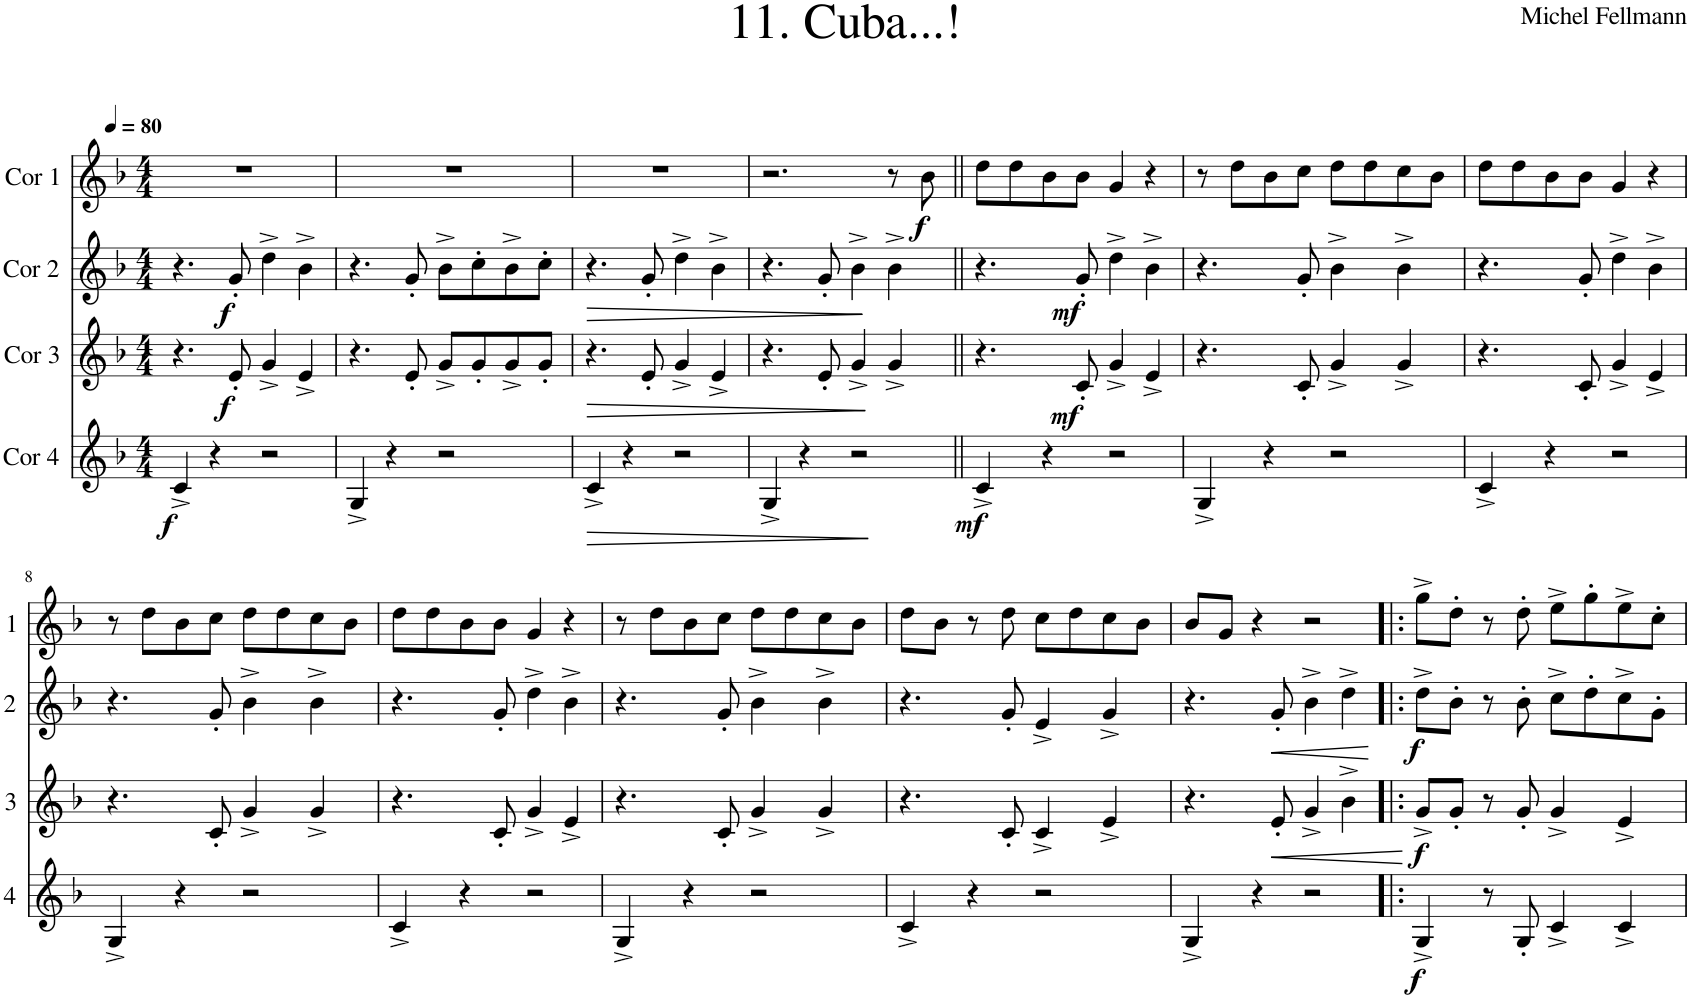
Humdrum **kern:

**kern	**dynam	**kern	**dynam	**kern	**dynam	**kern	**dynam
*part4	*part4	*part3	*part3	*part2	*part2	*part1	*part1
*staff4	*staff4	*staff3	*staff3	*staff2	*staff2	*staff1	*staff1
*I"Cor 4	*	*I"Cor 3	*	*I"Cor 2	*	*I"Cor 1	*
*clefG2	*	*clefG2	*	*clefG2	*	*clefG2	*
*Trd4c7	*	*Trd4c7	*	*Trd4c7	*	*Trd4c7	*
*k[b-]	*	*k[b-]	*	*k[b-]	*	*k[b-]	*
*M4/4	*	*M4/4	*	*M4/4	*	*M4/4	*
*MM80	*	*MM80	*	*MM80	*	*MM80	*
=1	=1	=1	=1	=1	=1	=1	=1
!	!LO:DY:b	!	!	!	!	!	!
4c^/	f	4.r	.	4.r	.	1r	.
4r	.	.	.	.	.	.	.
!	!	!	!LO:DY:b	!	!LO:DY:b	!	!
.	.	8e'/	f	8g'/	f	.	.
2r	.	4g^/	.	4dd^\	.	.	.
.	.	4e^/	.	4b-^\	.	.	.
=2	=2	=2	=2	=2	=2	=2	=2
4G^/	.	4.r	.	4.r	.	1r	.
4r	.	.	.	.	.	.	.
.	.	8e'/	.	8g'/	.	.	.
2r	.	8g^/L	.	8b-^\L	.	.	.
.	.	8g'/	.	8cc'\	.	.	.
.	.	8g^/	.	8b-^\	.	.	.
.	.	8g'/J	.	8cc'\J	.	.	.
=3	=3	=3	=3	=3	=3	=3	=3
!	!LO:HP:b	!	!LO:HP:b	!	!LO:HP:b	!	!
4c^/	>	4.r	>	4.r	>	1r	.
4r	.	.	.	.	.	.	.
.	.	8e'/	.	8g'/	.	.	.
2r	.	4g^/	.	4dd^\	.	.	.
.	.	4e^/	.	4b-^\	.	.	.
.	]	.	]	.	]	.	.
=4	=4	=4	=4	=4	=4	=4	=4
4G^/	.	4.r	.	4.r	.	2.r	.
4r	.	.	.	.	.	.	.
.	.	8e'/	.	8g'/	.	.	.
2r	.	4g^/	.	4b-^\	.	.	.
.	.	4g^/	.	4b-^\	.	8r	.
!	!	!	!	!	!	!	!LO:DY:b
.	.	.	.	.	.	8b-\	f
=5||	=5||	=5||	=5||	=5||	=5||	=5||	=5||
!	!LO:DY:b	!	!	!	!	!	!
4c^/	mf	4.r	.	4.r	.	8dd\L	.
.	.	.	.	.	.	8dd\	.
4r	.	.	.	.	.	8b-\	.
!	!	!	!LO:DY:b	!	!LO:DY:b	!	!
.	.	8c'/	mf	8g'/	mf	8b-\J	.
2r	.	4g^/	.	4dd^\	.	4g/	.
.	.	4e^/	.	4b-^\	.	4r	.
=6	=6	=6	=6	=6	=6	=6	=6
4G^/	.	4.r	.	4.r	.	8r	.
.	.	.	.	.	.	8dd\L	.
4r	.	.	.	.	.	8b-\	.
.	.	8c'/	.	8g'/	.	8cc\J	.
2r	.	4g^/	.	4b-^\	.	8dd\L	.
.	.	.	.	.	.	8dd\	.
.	.	4g^/	.	4b-^\	.	8cc\	.
.	.	.	.	.	.	8b-\J	.
=7	=7	=7	=7	=7	=7	=7	=7
4c^/	.	4.r	.	4.r	.	8dd\L	.
.	.	.	.	.	.	8dd\	.
4r	.	.	.	.	.	8b-\	.
.	.	8c'/	.	8g'/	.	8b-\J	.
2r	.	4g^/	.	4dd^\	.	4g/	.
.	.	4e^/	.	4b-^\	.	4r	.
!!LO:LB:g=z
=8	=8	=8	=8	=8	=8	=8	=8
4G^/	.	4.r	.	4.r	.	8r	.
.	.	.	.	.	.	8dd\L	.
4r	.	.	.	.	.	8b-\	.
.	.	8c'/	.	8g'/	.	8cc\J	.
2r	.	4g^/	.	4b-^\	.	8dd\L	.
.	.	.	.	.	.	8dd\	.
.	.	4g^/	.	4b-^\	.	8cc\	.
.	.	.	.	.	.	8b-\J	.
=9	=9	=9	=9	=9	=9	=9	=9
4c^/	.	4.r	.	4.r	.	8dd\L	.
.	.	.	.	.	.	8dd\	.
4r	.	.	.	.	.	8b-\	.
.	.	8c'/	.	8g'/	.	8b-\J	.
2r	.	4g^/	.	4dd^\	.	4g/	.
.	.	4e^/	.	4b-^\	.	4r	.
=10	=10	=10	=10	=10	=10	=10	=10
4G^/	.	4.r	.	4.r	.	8r	.
.	.	.	.	.	.	8dd\L	.
4r	.	.	.	.	.	8b-\	.
.	.	8c'/	.	8g'/	.	8cc\J	.
2r	.	4g^/	.	4b-^\	.	8dd\L	.
.	.	.	.	.	.	8dd\	.
.	.	4g^/	.	4b-^\	.	8cc\	.
.	.	.	.	.	.	8b-\J	.
=11	=11	=11	=11	=11	=11	=11	=11
4c^/	.	4.r	.	4.r	.	8dd\L	.
.	.	.	.	.	.	8b-\J	.
4r	.	.	.	.	.	8r	.
.	.	8c'/	.	8g'/	.	8dd\	.
2r	.	4c^/	.	4e^/	.	8cc\L	.
.	.	.	.	.	.	8dd\	.
.	.	4e^/	.	4g^/	.	8cc\	.
.	.	.	.	.	.	8b-\J	.
=12	=12	=12	=12	=12	=12	=12	=12
4G^/	.	4.r	.	4.r	.	8b-/L	.
.	.	.	.	.	.	8g/J	.
4r	.	.	.	.	.	4r	.
!	!	!	!LO:HP:b	!	!LO:HP:b	!	!
.	.	8e'/	<	8g'/	<	.	.
2r	.	4g^/	.	4b-^\	.	2r	.
.	.	4b-^\	.	4dd^\	.	.	.
.	.	.	[	.	[	.	.
=13!|:	=13!|:	=13!|:	=13!|:	=13!|:	=13!|:	=13!|:	=13!|:
!	!LO:DY:b	!	!LO:DY:b	!	!LO:DY:b	!	!
4G^/	f	8g^/L	f	8dd^\L	f	8gg^\L	.
.	.	8g'/J	.	8b-'\J	.	8dd'\J	.
8r	.	8r	.	8r	.	8r	.
8G'/	.	8g'/	.	8b-'\	.	8dd'\	.
4c^/	.	4g^/	.	8cc^\L	.	8ee^\L	.
.	.	.	.	8dd'\	.	8gg'\	.
4c^/	.	4e^/	.	8cc^\	.	8ee^\	.
.	.	.	.	8g'\J	.	8cc'\J	.
=	=	=	=	=	=	=	=
*-	*-	*-	*-	*-	*-	*-	*-
